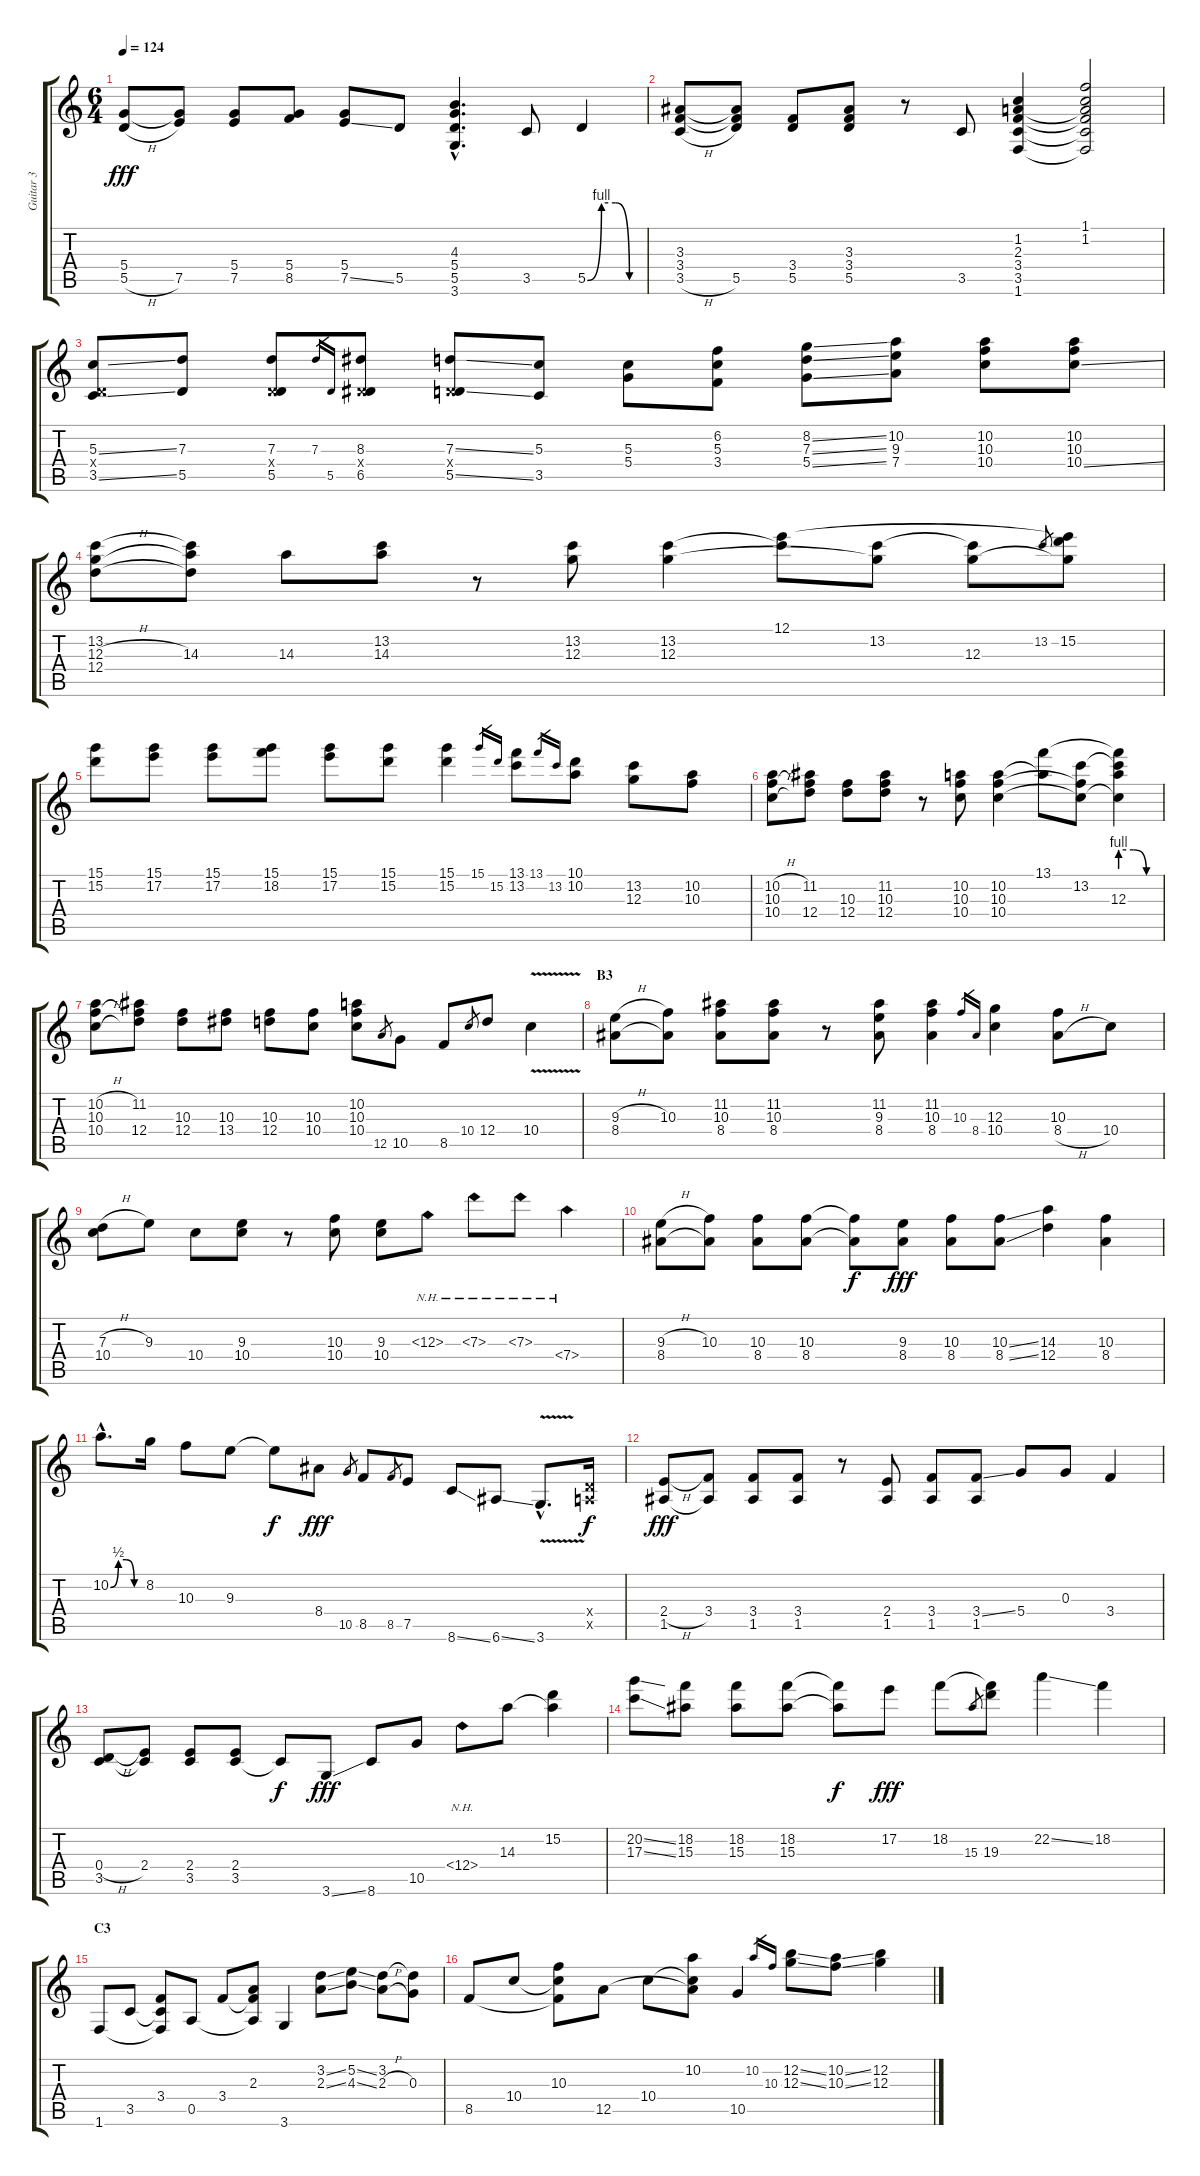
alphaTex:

\track ("Guitar 3" "Guitar 3") {instrument distortionguitar}
\staff {score tabs}
\tuning (E4 B3 G3 D3 A2 E2) {hide}
\ts (6 4)
\tempo 124
\clef g2
\ks c
(5.4 5.5{h}).8{dy fff} (5.4{t} 7.5).8 (5.4 7.5).8 (5.4 8.5).8 (5.4 7.5{ss}).8 5.5.8 (4.3{hac} 5.4{hac} 5.5{hac} 3.6{hac}).4{d} 3.5.8 5.5{be (custom 0 0 15 4 30 4 45 0 60 0)}.4 |
(3.3 3.4 3.5{h}).8 (3.3{t} 3.4{t} 5.5).8 (3.4 5.5).8 (3.3 3.4 5.5).8 r.8 3.5.8 (1.2 2.3 3.4 3.5 1.6).4 (1.1 1.2 2.3{t} 3.4{t} 3.5{t} 1.6{t}).2 |
(5.3{ss} 0.4{x} 3.5{ss}).8 (7.3 5.5).8 (7.3 0.4{x} 5.5).8 7.3.16{gr} 5.5.16{gr} (8.3 0.4{x} 6.5).8 (7.3{ss} 0.4{x} 5.5{ss}).8 (5.3 3.5).8 (5.3 5.4).8 (6.2 5.3 3.4).8 (8.2{ss} 7.3{ss} 5.4{ss}).8 (10.2 9.3 7.4).8 (10.2 10.3 10.4).8 (10.2 10.3 10.4{ss}).8 |
(13.2 12.3{h} 12.4).8 (13.2{t} 14.3 12.4{t}).8 14.3.8 (13.2 14.3).8 r.8 (13.2 12.3).8 (13.2 12.3).4 (12.1 13.2{t}).8 (13.2 12.3{t}).8 (13.2{t} 12.3).8 13.2.8{gr} (12.1{t} 15.2 12.3{t}).8 |
(15.1 15.2).8 (15.1 17.2).8 (15.1 17.2).8 (15.1 18.2).8 (15.1 17.2).8 (15.1 15.2).8 (15.1 15.2).4 15.1.16{gr} 15.2.16{gr} (13.1 13.2).8 13.1.16{gr} 13.2.16{gr} (10.1 10.2).8 (13.2 12.3).8 (10.2 10.3).8 |
(10.2{h} 10.3 10.4{h}).8 (11.2 10.3{t} 12.4).8 (10.3 12.4).8 (11.2 10.3 12.4).8 r.8 (10.2 10.3 10.4).8 (10.2 10.3 10.4).4 (13.1 10.2{t}).8 (13.2 10.3{t} 10.4{t}).8 (13.1{t} 13.2{t} 12.3{be (custom 0 4 20 4 40 0 60 0)} 10.4{t}).4 |
(10.2{h} 10.3 10.4{h}).8 (11.2 10.3{t} 12.4).8 (10.3 12.4).8 (10.3 13.4).8 (10.3 12.4).8 (10.3 10.4).8 (10.2 10.3 10.4).8 12.5.8{gr} 10.5.8 8.5.8 10.4.8{gr} 12.4.8 10.4{v}.4 |
\section ("" "B3")
(9.3{h} 8.4).8 (10.3 8.4{t}).8 (11.2 10.3 8.4).8 (11.2 10.3 8.4).8 r.8 (11.2 9.3 8.4).8 (11.2 10.3 8.4).4 10.3.16{gr} 8.4.16{gr} (12.3 10.4).4 (10.3 8.4{h}).8 10.4.8 |
(7.3{h} 10.4).8 9.3.8 10.4.8 (9.3 10.4).8 r.8 (10.3 10.4).8 (9.3 10.4).8 12.3{nh}.8 7.3{nh}.8 7.3{nh}.8 7.4{nh}.4 |
(9.3{h} 8.4).8 (10.3 8.4{t}).8 (10.3 8.4).8 (10.3 8.4).8 (10.3{t} 8.4{t}).8{dy f} (9.3 8.4).8{dy fff} (10.3 8.4).8 (10.3{ss} 8.4{ss}).8 (14.3 12.4).4 (10.3 8.4).4 |
10.2{be (custom 0 0 15 2 30 2 45 0 60 0) hac}.8{d} 8.2.16 10.3.8 9.3.8 9.3{t}.8{dy f} 8.4.8{dy fff} 10.5.8{gr} 8.5.8 8.5.8{gr} 7.5.8 8.6{ss}.8 6.6{ss}.8 3.6{v hac}.8{d} (0.4{x} 0.5{x}).16{dy f} |
(2.4{h} 1.5).8{dy fff} (3.4 1.5{t}).8 (3.4 1.5).8 (3.4 1.5).8 r.8 (2.4 1.5).8 (3.4 1.5).8 (3.4{ss} 1.5).8 5.4.8 0.3.8 3.4.4 |
(0.4{h} 3.5).8 (2.4 3.5{t}).8 (2.4 3.5).8 (2.4 3.5).8 3.5{t}.8{dy f} 3.6{ss}.8{dy fff} 8.6.8 10.5.8 12.4{nh}.8 14.3.8 (15.2 14.3{t}).4 |
(20.2{ss} 17.3{ss}).8 (18.2 15.3).8 (18.2 15.3).8 (18.2 15.3).8 (18.2{t} 15.3{t}).8{dy f} 17.2.8{dy fff} 18.2.8 15.3.8{gr} (18.2{t} 19.3).8 22.2{ss}.4 18.2.4 |
\section ("" "C3")
1.6.8 3.5.8 (3.4 3.5{t} 1.6{t}).8 0.5.8 3.4.8 (2.3 3.4{t} 0.5{t}).8 3.6.4 (3.2{ss} 2.3{ss}).8 (5.2{ss} 4.3{ss}).8 (3.2 2.3{h}).8 (3.2{t} 0.3).8 |
8.5.8 10.4.8 (10.3 10.4{t} 8.5{t}).8 12.5.8 10.4.8 (10.2 10.4{t} 12.5{t}).8 10.5.4 10.2.16{gr} 10.3.16{gr} (12.2{ss} 12.3{ss}).8 (10.2{ss} 10.3{ss}).8 (12.2 12.3).4
